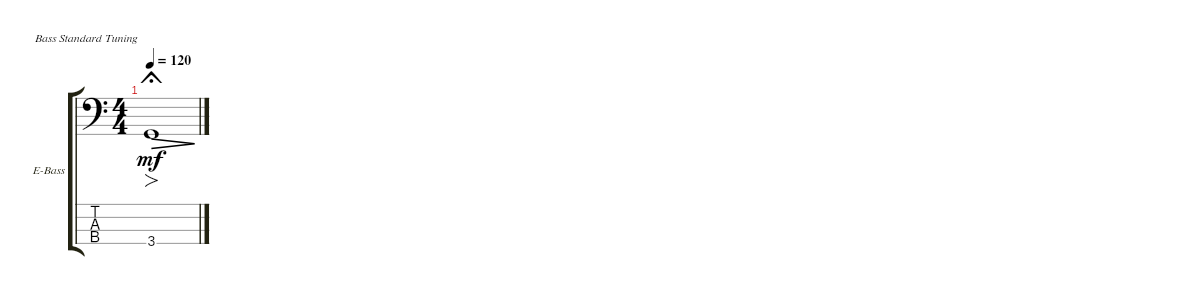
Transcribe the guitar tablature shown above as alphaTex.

\defaultSystemsLayout 4
\bracketExtendMode groupsimilarinstruments
\firstSystemTrackNameOrientation horizontal
\otherSystemsTrackNameOrientation horizontal
\track ("Electric Bass" "E-Bass") {instrument electricbassfinger}
\staff {score tabs}
\tuning (G2 D2 A1 E1)
\ts (4 4)
\tempo 120
\clef f4
\ks c
3.4.1{fo dec dy mf fermata (short 1)}
